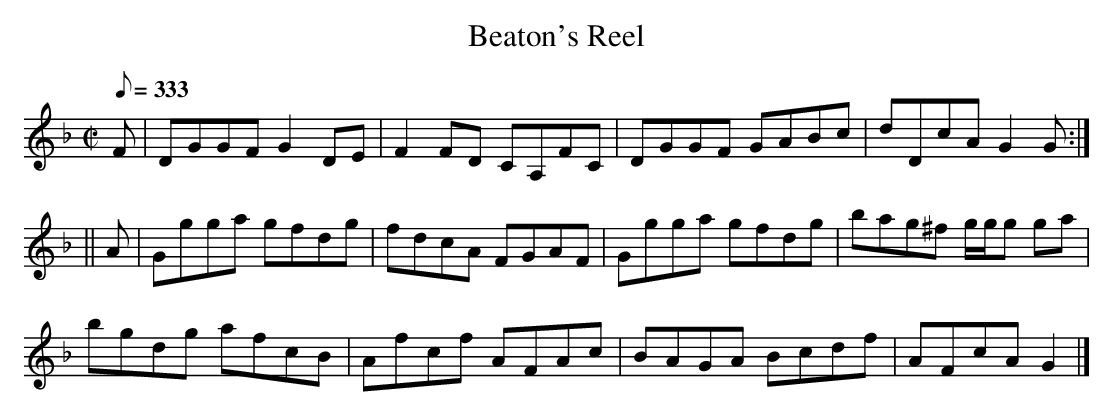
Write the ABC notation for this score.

X:1
T:Beaton's Reel
L:1/8
Q:333
M:C|
K:GDor
F|DGGF G2 DE|F2 FD CA,FC|DGGF GABc|dDcA G2 G:|
||A|Ggga gfdg|fdcA FGAF|Ggga gfdg|bag^f g/g/g ga|
bgdg afcB|Afcf AFAc|BAGA Bcdf|AFcA G2|]
